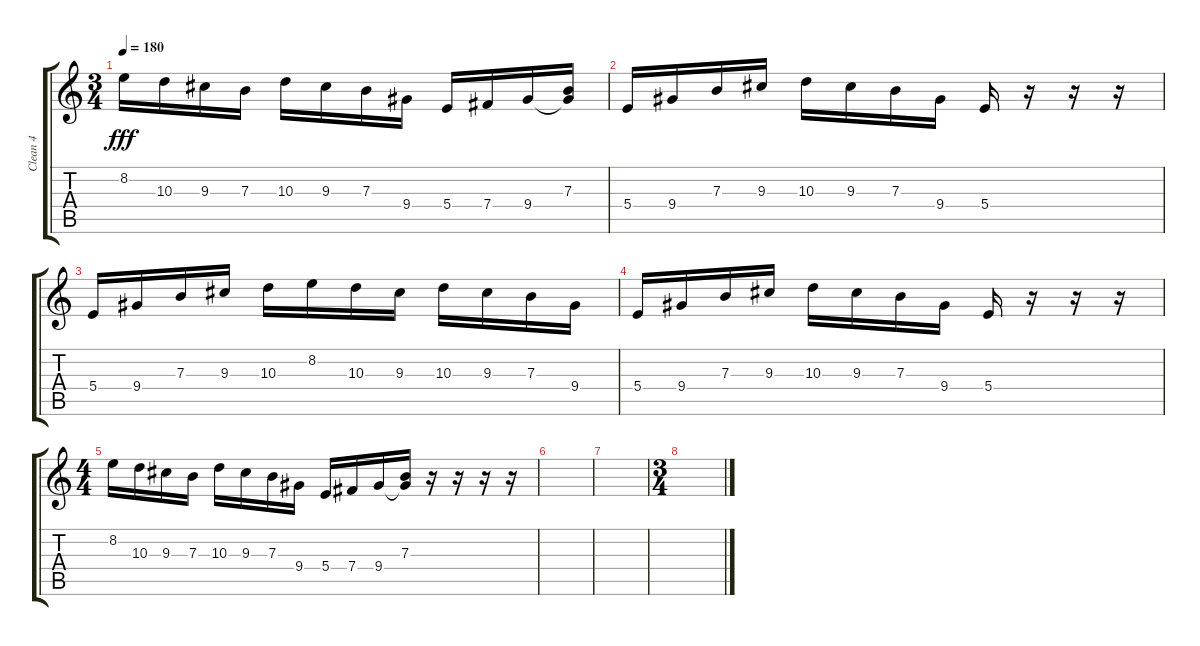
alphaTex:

\track ("Clean 4" "Clean 4") {instrument electricguitarjazz}
\staff {score tabs}
\tuning (Db4 Ab3 E3 B2 Gb2 Db2) {hide}
\ts (3 4)
\tempo 180
\clef g2
\ks c
8.2.16{dy fff} 10.3.16 9.3.16 7.3.16 10.3.16 9.3.16 7.3.16 9.4.16 5.4.16 7.4.16 9.4.16 (7.3 9.4{t}).16 |
5.4.16 9.4.16 7.3.16 9.3.16 10.3.16 9.3.16 7.3.16 9.4.16 5.4.16 r.16 r.16 r.16 |
5.4.16 9.4.16 7.3.16 9.3.16 10.3.16 8.2.16 10.3.16 9.3.16 10.3.16 9.3.16 7.3.16 9.4.16 |
5.4.16 9.4.16 7.3.16 9.3.16 10.3.16 9.3.16 7.3.16 9.4.16 5.4.16 r.16 r.16 r.16 |
\ts (4 4)
8.2.16 10.3.16 9.3.16 7.3.16 10.3.16 9.3.16 7.3.16 9.4.16 5.4.16 7.4.16 9.4.16 (7.3 9.4{t}).16 r.16 r.16 r.16 r.16 |
|
|
\ts (3 4)
